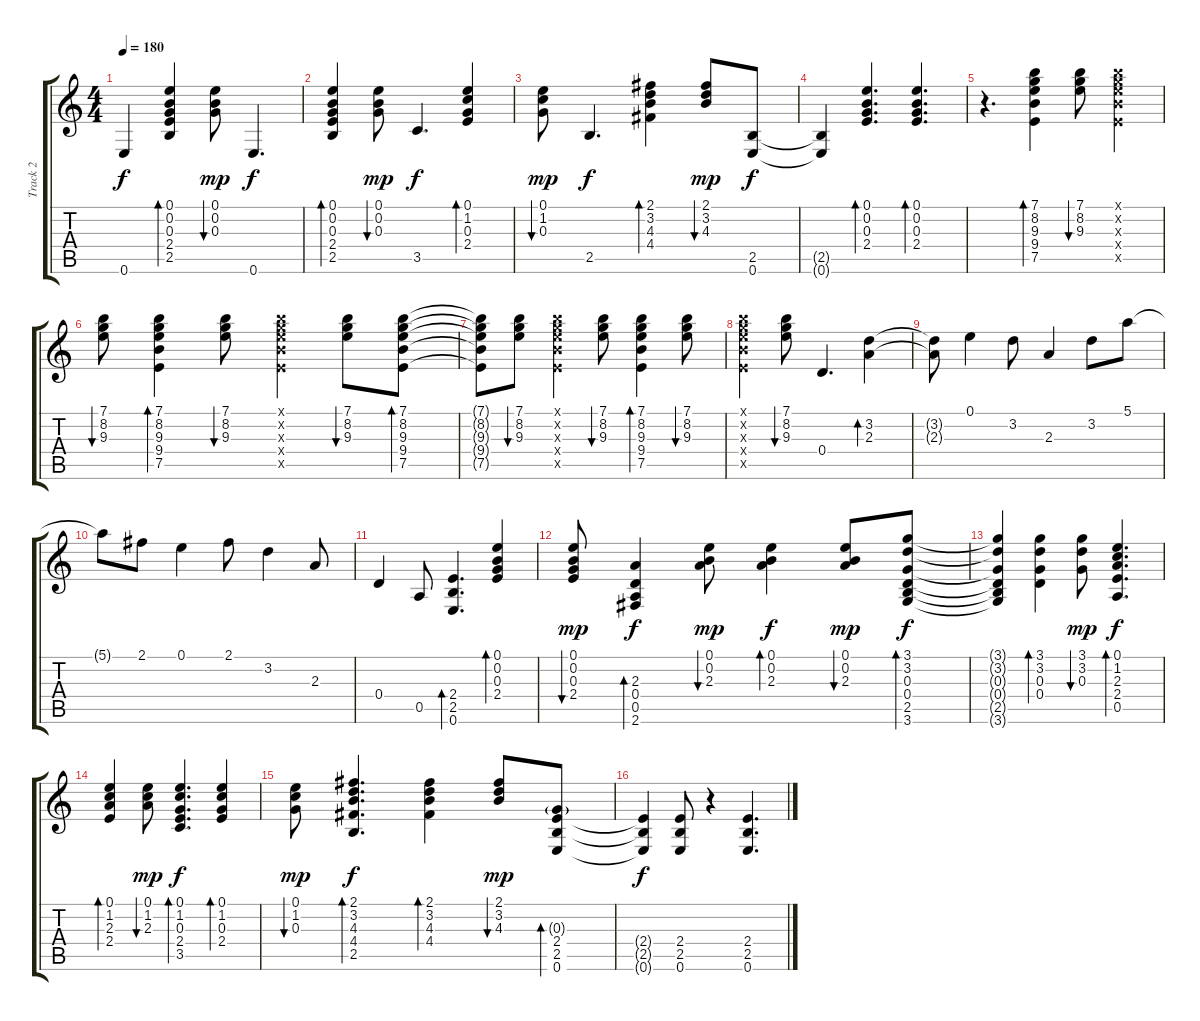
\track ("Track 2" "Track 2") {instrument acousticguitarsteel}
\staff {score tabs}
\tuning (E4 B3 G3 D3 A2 E2) {hide}
\ts (4 4)
\tempo 180
\clef g2
\ks c
0.6{t}.4{dy f} (0.1 0.2 0.3 2.4 2.5).4{bd 120} (0.1 0.2 0.3).8{bu 120 dy mp} 0.6.4{d dy f} |
(0.1 0.2 0.3 2.4 2.5).4{bd 120} (0.1 0.2 0.3).8{bu 120 dy mp} 3.5.4{d dy f} (0.1 1.2 0.3 2.4).4{bd 120} |
(0.1 1.2 0.3).8{bu 120 dy mp} 2.5.4{d dy f} (2.1 3.2 4.3 4.4).4{bd 120} (2.1 3.2 4.3).8{bu 120 dy mp} (2.5 0.6).8{dy f} |
(2.5{t} 0.6{t}).4 (0.1 0.2 0.3 2.4).4{d bd 120} (0.1 0.2 0.3 2.4).4{d bd 120} |
r.4{d} (7.1 8.2 9.3 9.4 7.5).4{bd 120} (7.1 8.2 9.3).8{bu 120} (7.1{x} 8.2{x} 9.3{x} 9.4{x} 7.5{x}).4 |
(7.1 8.2 9.3).8{bu 120} (7.1 8.2 9.3 9.4 7.5).4{bd 120} (7.1 8.2 9.3).8{bu 120} (7.1{x} 8.2{x} 9.3{x} 9.4{x} 7.5{x}).4 (7.1 8.2 9.3).8{bu 120} (7.1 8.2 9.3 9.4 7.5).8{bd 120} |
(7.1{t} 8.2{t} 9.3{t} 9.4{t} 7.5{t}).8 (7.1 8.2 9.3).8{bu 120} (7.1{x} 8.2{x} 9.3{x} 9.4{x} 7.5{x}).4 (7.1 8.2 9.3).8{bu 120} (7.1 8.2 9.3 9.4 7.5).4{bd 120} (7.1 8.2 9.3).8{bu 120} |
(7.1{x} 8.2{x} 9.3{x} 9.4{x} 7.5{x}).4 (7.1 8.2 9.3).8{bu 120} 0.4.4{d} (3.2 2.3).4{bd 120} |
(3.2{t} 2.3{t}).8 0.1.4 3.2.8 2.3.4 3.2.8 5.1.8 |
5.1{t}.8 2.1.8 0.1.4 2.1.8 3.2.4 2.3.8 |
0.4.4 0.5.8 (2.4 2.5 0.6).4{d bd 120} (0.1 0.2 0.3 2.4).4{bd 120} |
(0.1 0.2 0.3 2.4).8{bu 120 dy mp} (2.3 0.4 0.5 2.6).4{bd 120 dy f} (0.1 0.2 2.3).8{bu 120 dy mp} (0.1 0.2 2.3).4{bd 120 dy f} (0.1 0.2 2.3).8{bu 120 dy mp} (3.1 3.2 0.3 0.4 2.5 3.6).8{bd 120 dy f} |
(3.1{t} 3.2{t} 0.3{t} 0.4{t} 2.5{t} 3.6{t}).4 (3.1 3.2 0.3 0.4).4{bd 120} (3.1 3.2 0.3).8{bu 120 dy mp} (0.1 1.2 2.3 2.4 0.5).4{d bd 120 dy f} |
(0.1 1.2 2.3 2.4).4{bd 120} (0.1 1.2 2.3).8{bu 120 dy mp} (0.1 1.2 0.3 2.4 3.5).4{d bd 120 dy f} (0.1 1.2 0.3 2.4).4{bd 120} |
(0.1 1.2 0.3).8{bu 120 dy mp} (2.1 3.2 4.3 4.4 2.5).4{d bd 120 dy f} (2.1 3.2 4.3 4.4).4{bd 120} (2.1 3.2 4.3).8{bu 120 dy mp} (0.3{g} 2.4 2.5 0.6).8{bd 120} |
(2.4{t} 2.5{t} 0.6{t}).4{dy f} (2.4 2.5 0.6).8 r.4 (2.4 2.5 0.6).4{d}
